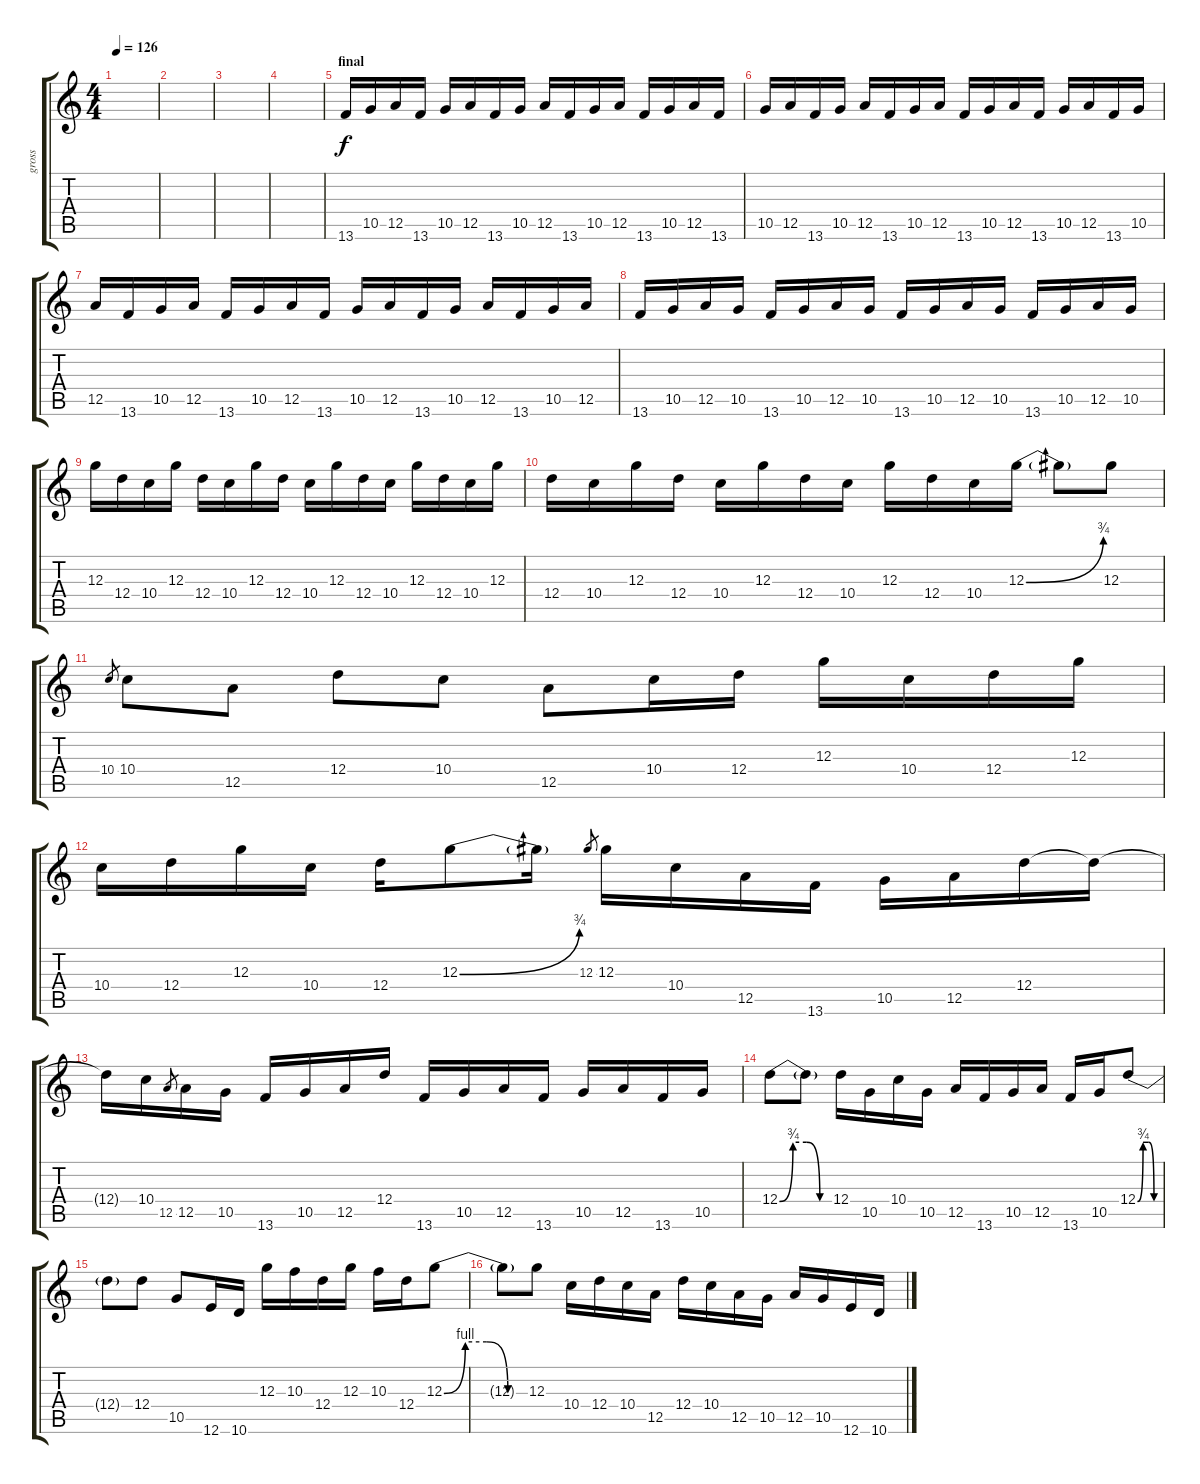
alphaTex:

\track ("gross" "gross") {instrument distortionguitar}
\staff {score tabs}
\tuning (E4 B3 G3 D3 A2 E2) {hide}
\ts (4 4)
\tempo 126
\clef g2
\ks c
|
|
|
|
\section ("" "final")
13.6.16 10.5.16 12.5.16 13.6.16 10.5.16 12.5.16 13.6.16 10.5.16 12.5.16 13.6.16 10.5.16 12.5.16 13.6.16 10.5.16 12.5.16 13.6.16 |
10.5.16 12.5.16 13.6.16 10.5.16 12.5.16 13.6.16 10.5.16 12.5.16 13.6.16 10.5.16 12.5.16 13.6.16 10.5.16 12.5.16 13.6.16 10.5.16 |
12.5.16 13.6.16 10.5.16 12.5.16 13.6.16 10.5.16 12.5.16 13.6.16 10.5.16 12.5.16 13.6.16 10.5.16 12.5.16 13.6.16 10.5.16 12.5.16 |
13.6.16 10.5.16 12.5.16 10.5.16 13.6.16 10.5.16 12.5.16 10.5.16 13.6.16 10.5.16 12.5.16 10.5.16 13.6.16 10.5.16 12.5.16 10.5.16 |
12.3.16 12.4.16 10.4.16 12.3.16 12.4.16 10.4.16 12.3.16 12.4.16 10.4.16 12.3.16 12.4.16 10.4.16 12.3.16 12.4.16 10.4.16 12.3.16 |
12.4.16 10.4.16 12.3.16 12.4.16 10.4.16 12.3.16 12.4.16 10.4.16 12.3.16 12.4.16 10.4.16 12.3{be (bend 0 0 60 3)}.16 12.3{t}.8 12.3.8 |
10.4.8{gr} 10.4.8 12.5.8 12.4.8 10.4.8 12.5.8 10.4.16 12.4.16 12.3.16 10.4.16 12.4.16 12.3.16 |
10.4.16 12.4.16 12.3.16 10.4.16 12.4.16 12.3{be (bend 0 0 60 3)}.8 12.3{t}.16 12.3.8{gr} 12.3.16 10.4.16 12.5.16 13.6.16 10.5.16 12.5.16 12.4.16 12.4{t}.16 |
\section ("" "")
12.4{t}.16 10.4.16 12.5.8{gr} 12.5.16 10.5.16 13.6.16 10.5.16 12.5.16 12.4.16 13.6.16 10.5.16 12.5.16 13.6.16 10.5.16 12.5.16 13.6.16 10.5.16 |
12.4{be (custom 0 0 15 3 30 3 45 0 60 0)}.8 12.4{t}.8 12.4.16 10.5.16 10.4.16 10.5.16 12.5.16 13.6.16 10.5.16 12.5.16 13.6.16 10.5.16 12.4{be (custom 0 0 15 3 30 3 45 0 60 0)}.8 |
12.4{t}.8 12.4.8 10.5.8 12.6.16 10.6.16 12.3.16 10.3.16 12.4.16 12.3.16 10.3.16 12.4.16 12.3{be (custom 0 0 15 4 30 4 45 0 60 0)}.8 |
12.3{t}.8 12.3.8 10.4.16 12.4.16 10.4.16 12.5.16 12.4.16 10.4.16 12.5.16 10.5.16 12.5.16 10.5.16 12.6.16 10.6.16
